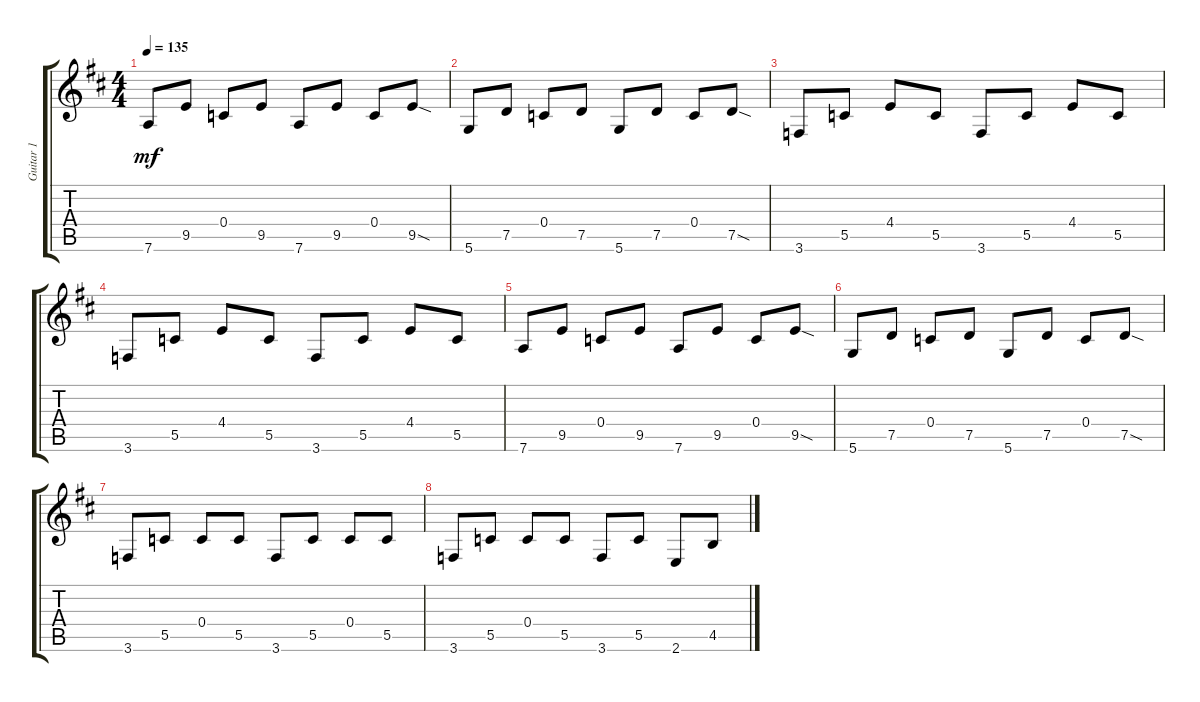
\track ("Guitar 1" "Guitar 1") {instrument electricguitarclean}
\staff {score tabs}
\tuning (D4 A3 F3 C3 G2 D2) {hide}
\ts (4 4)
\tempo 135
\clef g2
\ks d
7.6.8{dy mf} 9.5.8 0.4.8 9.5.8 7.6.8 9.5.8 0.4.8 9.5{sod}.8 |
5.6.8 7.5.8 0.4.8 7.5.8 5.6.8 7.5.8 0.4.8 7.5{sod}.8 |
3.6.8 5.5.8 4.4.8 5.5.8 3.6.8 5.5.8 4.4.8 5.5.8 |
3.6.8 5.5.8 4.4.8 5.5.8 3.6.8 5.5.8 4.4.8 5.5.8 |
7.6.8 9.5.8 0.4.8 9.5.8 7.6.8 9.5.8 0.4.8 9.5{sod}.8 |
5.6.8 7.5.8 0.4.8 7.5.8 5.6.8 7.5.8 0.4.8 7.5{sod}.8 |
3.6.8 5.5.8 0.4.8 5.5.8 3.6.8 5.5.8 0.4.8 5.5.8 |
3.6.8 5.5.8 0.4.8 5.5.8 3.6.8 5.5.8 2.6.8 4.5.8
